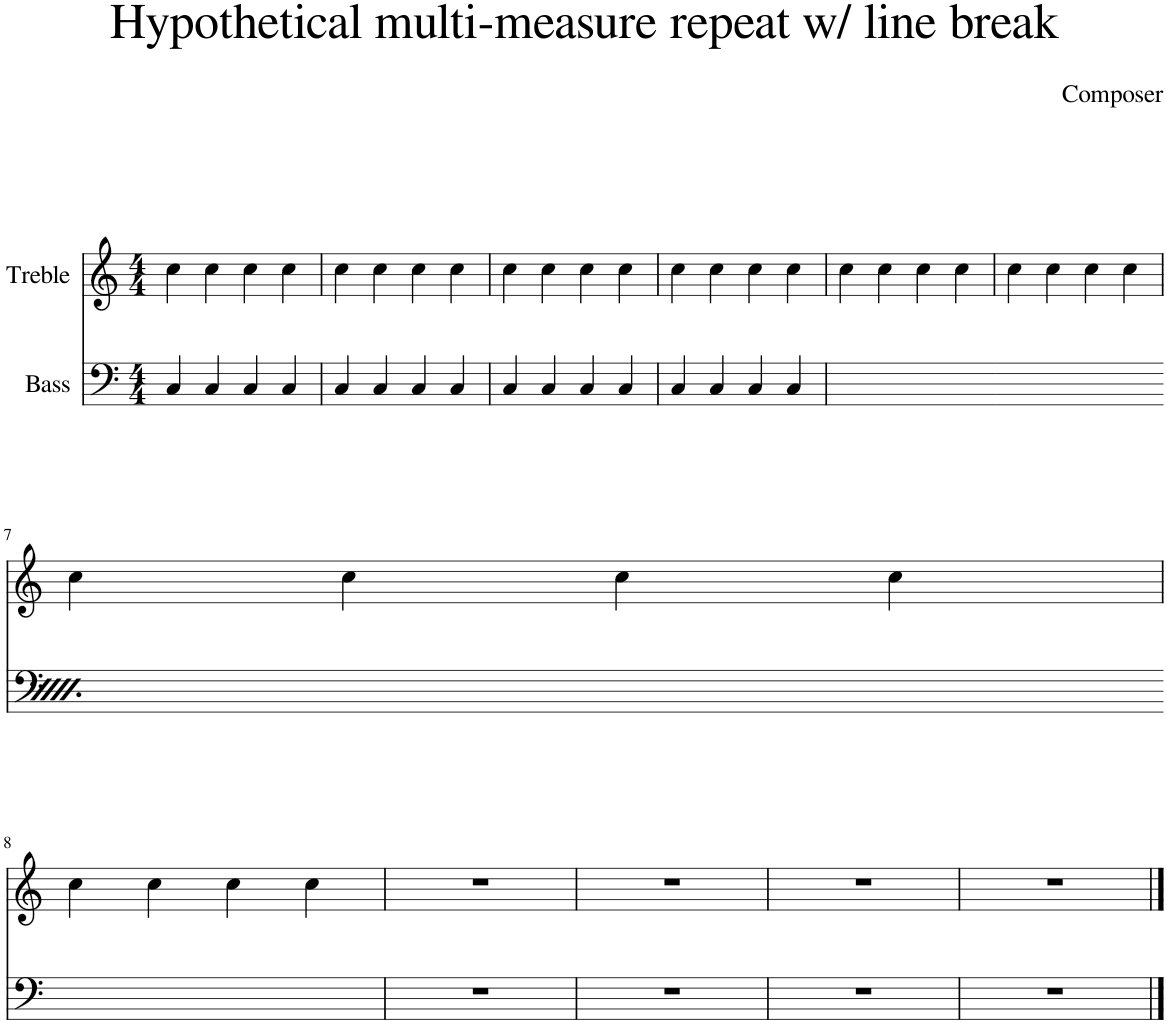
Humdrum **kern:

**kern	**kern
*part2	*part1
*staff2	*staff1
*I"Bass	*I"Treble
*clefF4	*clefG2
*k[]	*k[]
*M4/4	*M4/4
=1	=1
4C/	4cc\
4C/	4cc\
4C/	4cc\
4C/	4cc\
=2	=2
4C/	4cc\
4C/	4cc\
4C/	4cc\
4C/	4cc\
=3	=3
4C/	4cc\
4C/	4cc\
4C/	4cc\
4C/	4cc\
=4	=4
4C/	4cc\
4C/	4cc\
4C/	4cc\
4C/	4cc\
=5	=5
1ryy	4cc\
.	4cc\
.	4cc\
.	4cc\
=6	=6
1ryy	4cc\
.	4cc\
.	4cc\
.	4cc\
!!LO:LB:g=z
=7	=7
1ryy	4cc\
.	4cc\
.	4cc\
.	4cc\
!!LO:LB:g=z
=8	=8
1ryy	4cc\
.	4cc\
.	4cc\
.	4cc\
=9	=9
1r	1r
=10	=10
1r	1r
=11	=11
1r	1r
=12	=12
1r	1r
==	==
*-	*-
